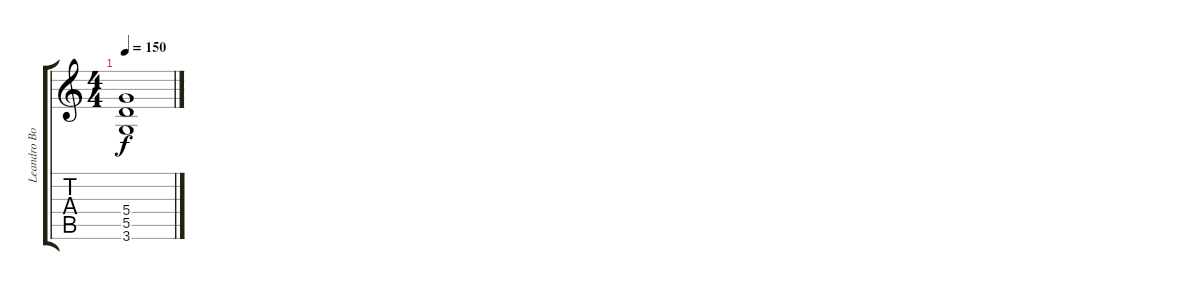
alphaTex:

\track ("Leandro Boné [Rythm]" "Leandro Bo") {instrument overdrivenguitar}
\staff {score tabs}
\tuning (E4 B3 G3 D3 A2 E2) {hide}
\ts (4 4)
\tempo 150
\clef g2
\ks c
(5.4 5.5 3.6).1{dy f}
